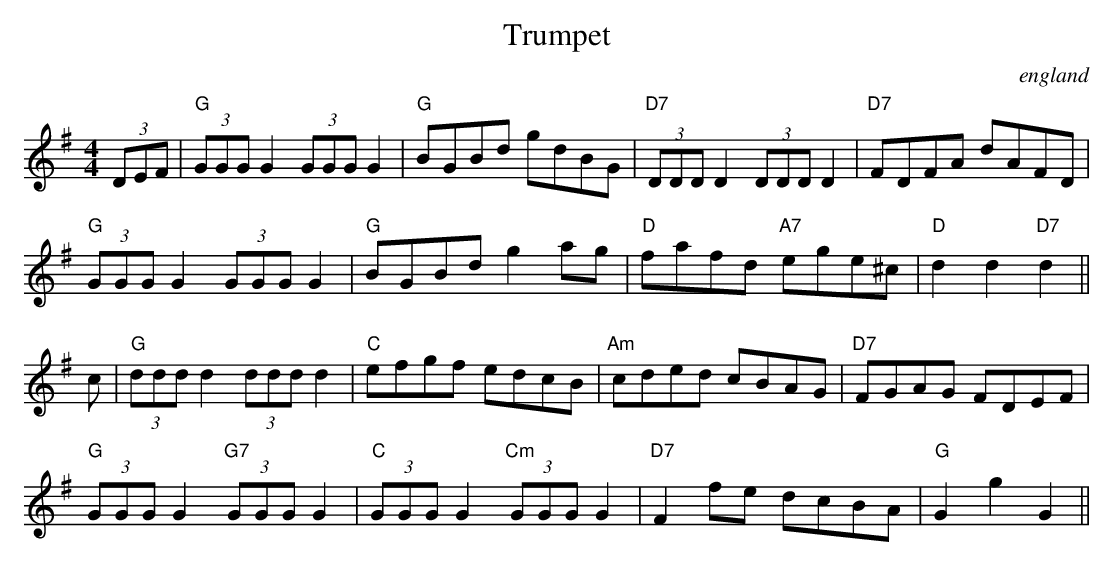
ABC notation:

X:1
T:Trumpet
O:england
M:4/4
L:1/8
K:G
(3DEF|(3"G"GGGG2 (3GGGG2|"G"BGBd gdBG|(3"D7"DDDD2 (3DDDD2|"D7"FDFA dAFD|
(3"G"GGGG2 (3GGGG2|"G"BGBd g2ag|"D"fafd "A7"ege^c|"D"d2d2 "D7"d2||
c|(3"G"dddd2 (3dddd2|"C"efgf edcB|"Am"cded cBAG|"D7"FGAG FDEF|
(3"G"GGGG2 (3"G7"GGGG2|(3"C"GGGG2 (3"Cm"GGGG2|"D7"F2fe dcBA|"G"G2g2 G2||
